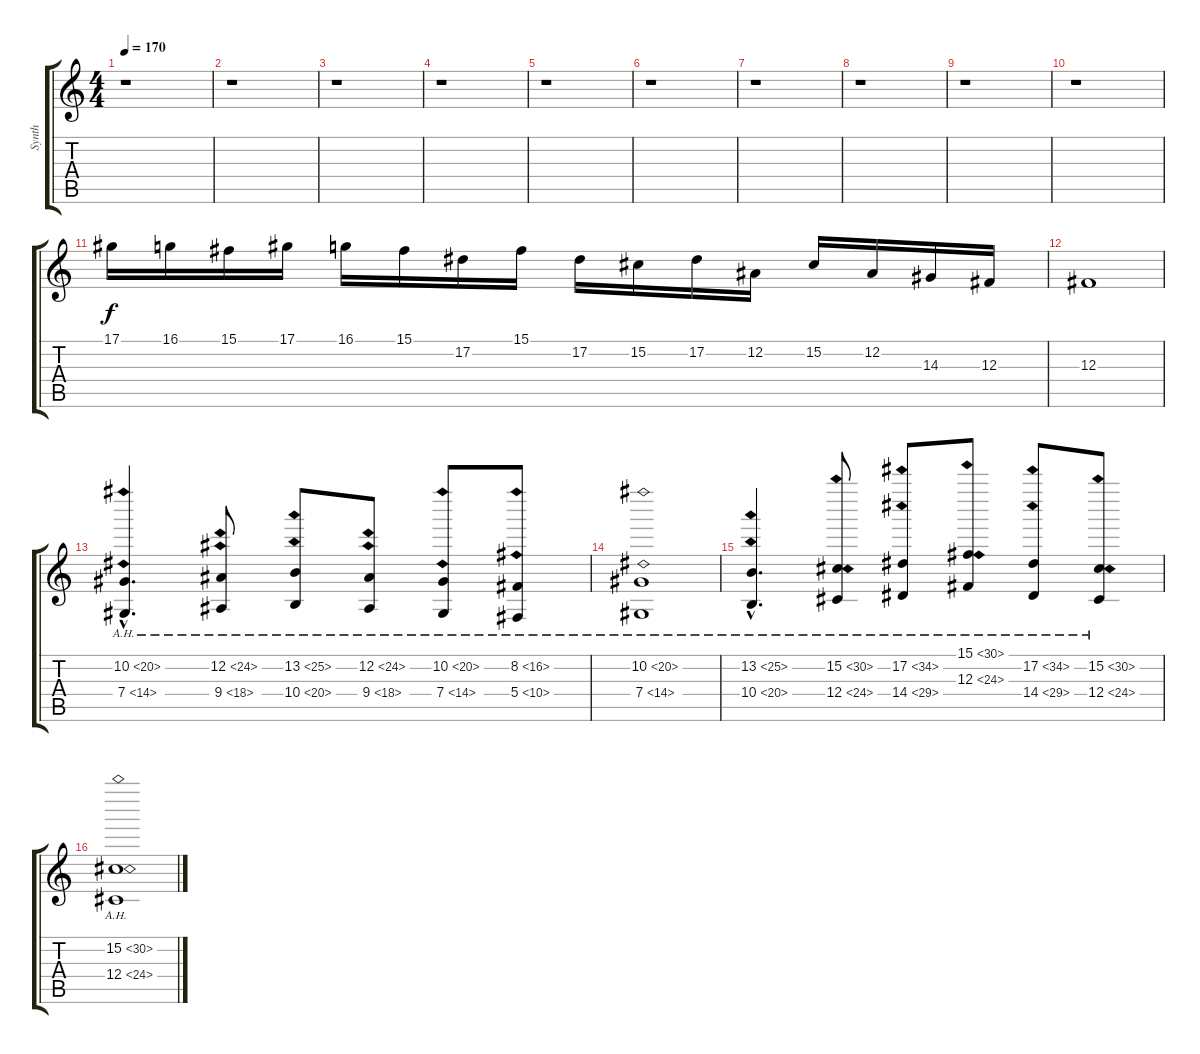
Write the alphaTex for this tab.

\track ("Synth" "Synth") {instrument pad1newage}
\staff {score tabs}
\tuning (Eb4 Bb3 Gb3 Db3 Ab2 Eb2) {hide}
\ts (4 4)
\tempo 170
\clef g2
\ks c
r.1{dy f} |
r.1 |
r.1 |
r.1 |
r.1 |
r.1 |
r.1 |
r.1 |
r.1 |
r.1 |
17.1.16 16.1.16 15.1.16 17.1.16 16.1.16 15.1.16 17.2.16 15.1.16 17.2.16 15.2.16 17.2.16 12.2.16 15.2.16 12.2.16 14.3.16 12.3.16 |
12.3.1 |
(10.2{ah 10 hac} 7.4{ah 7 hac}).4{d instrument tremolostrings} (12.2{ah 12} 9.4{ah 9}).8 (13.2{ah 12} 10.4{ah 10}).8 (12.2{ah 12} 9.4{ah 9}).8 (10.2{ah 10} 7.4{ah 7}).8 (8.2{ah 8} 5.4{ah 5}).8 |
(10.2{ah 10} 7.4{ah 7}).1 |
(13.2{ah 12 hac} 10.4{ah 10 hac}).4{d} (15.2{ah 15} 12.4{ah 12}).8 (17.2{ah 17} 14.4{ah 15}).8 (15.1{ah 15} 12.3{ah 12}).8 (17.2{ah 17} 14.4{ah 15}).8 (15.2{ah 15} 12.4{ah 12}).8 |
(15.2{ah 15} 12.4{ah 12}).1
